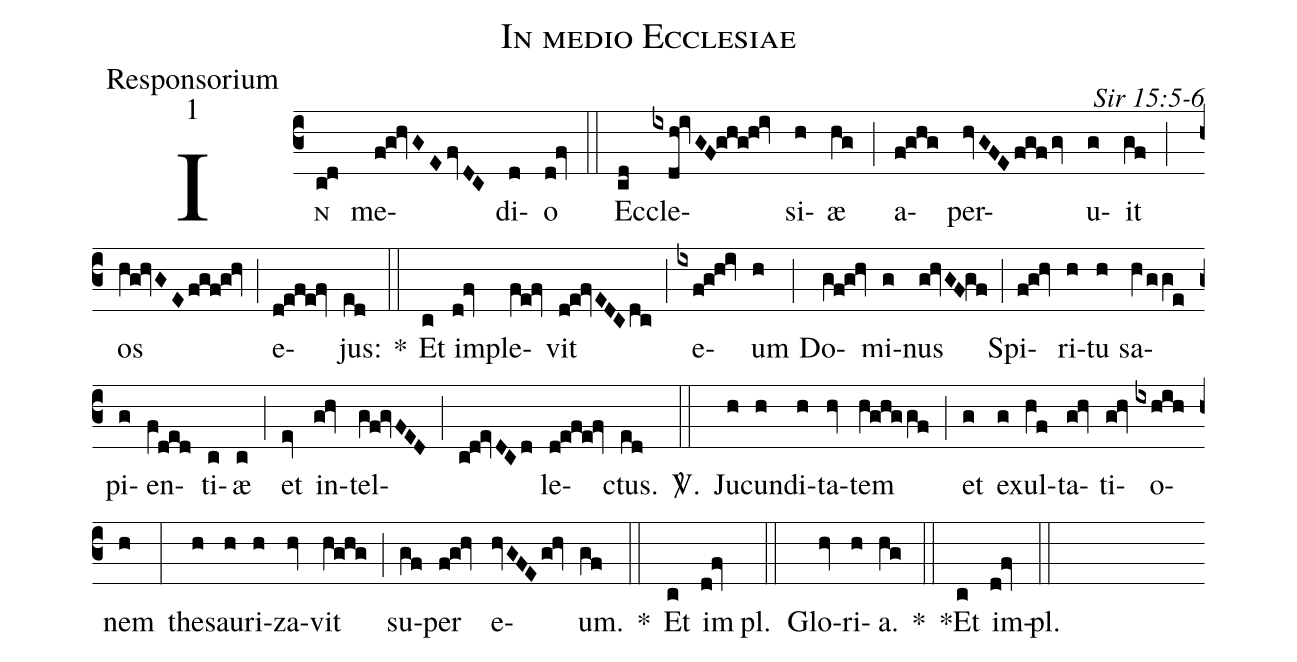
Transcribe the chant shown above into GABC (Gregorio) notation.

name:In medio Ecclesiae;
office-part:Responsorium;
mode:1;
commentary:Sir 15:5-6;
%%
(c3) <sc>In</sc>(c!d) me(f!g!hvGEfvDC)di(d)o(d!fv) (::) Ec(cd)cle(ix@[dh!iv]GF!g!h!g!h!iv)si(h)æ(hV!g) (;) a-(f!g!h!g)per(hvGFEfgfgv)u-(g)it(gf) (;) os(hV!g!hvGEf!g!f!g!hv) (;) e-(d!e!f!e!fv)jus:(ed) *(::) Et(c) im(d!fv)ple(fV!e!fv)vit(d!e!fvEDC/dc) (;) e-(ixf!g!h!iv)um(h) (;) Do(gV!f!g!hv)mi(g)nus(g!hvGF!gf) (;) Spi(f!g!hv)ri(h)tu(h) sa(hVg/gV!e)pi(g)en(fV!ded)ti(c)æ(c) (;) et(ev) in(g!hv)tel(gV!f!gvFED;c!d!evDCd)le(d!e!f!e!fv)ctus.(ed) <sp>V/</sp>.(::) Ju(h)cun(h)di(h)ta(hv)tem(hV!g!h!g/gf) (;) et(g) ex(g)ul(hV!f)ta(g!hv)ti(g!hv)o-(ixhih)nem(h) (:) the(h)sau(h)ri(h)za(hv)vit(hV!g!h!g) (;) su(gV!f)per(f!g!hv) e-(hvGFEg!hv)um.(gf) *(::) Et(c) im(d!fv)pl. (::) Glo(hv)ri(h)a.(hV!g) *(::) *Et(c) im(d!fv)pl. (::)
